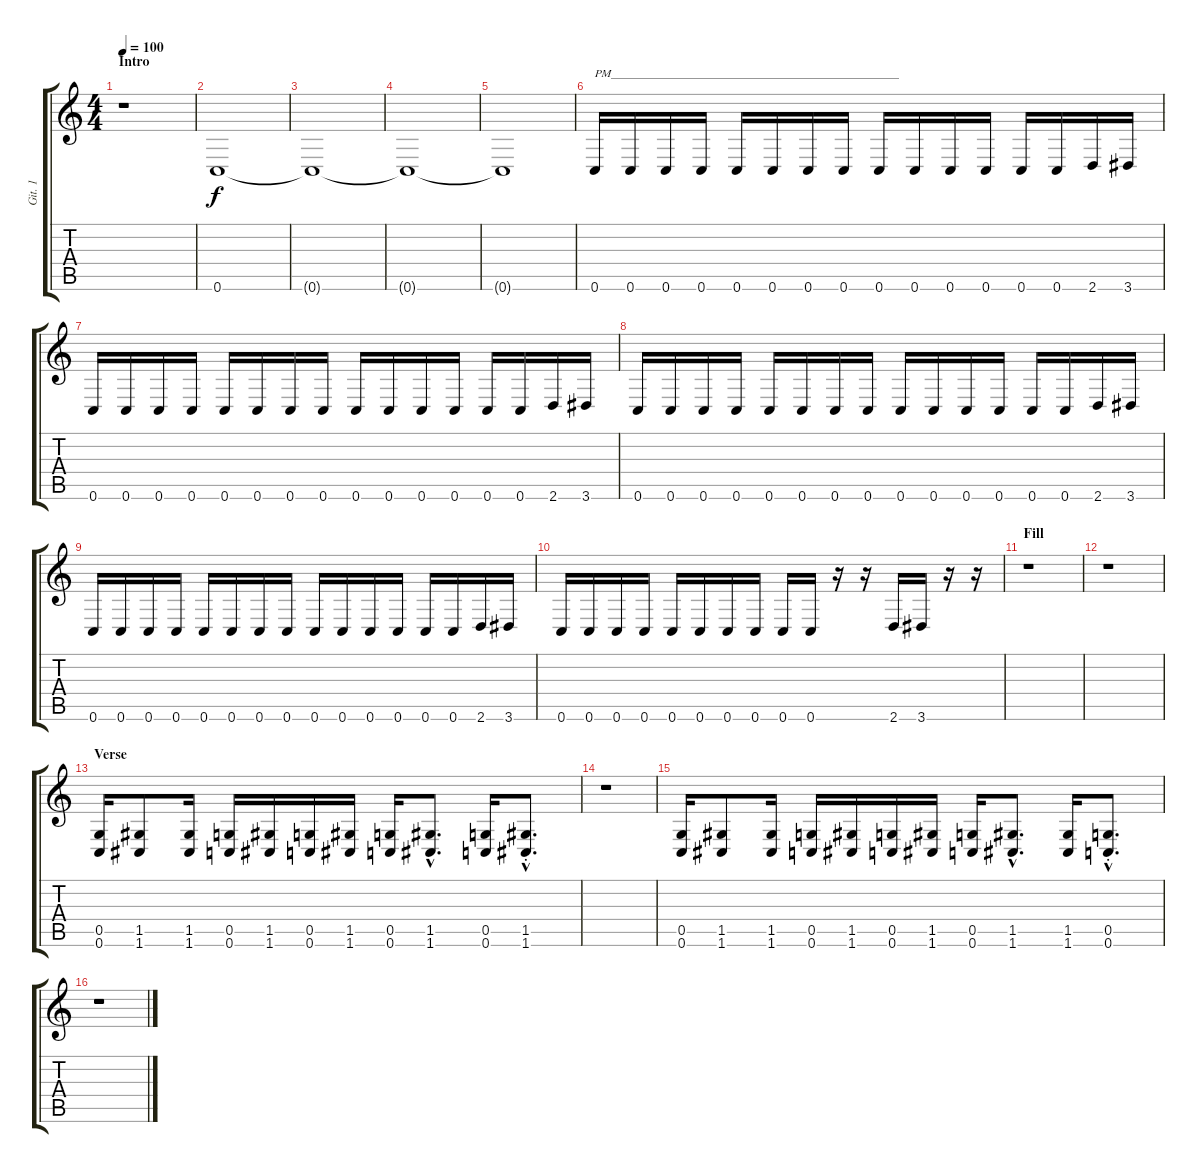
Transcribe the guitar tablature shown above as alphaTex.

\track ("Git. 1" "Git. 1") {instrument distortionguitar}
\staff {score tabs}
\tuning (D4 A3 F3 C3 G2 C2) {hide}
\ts (4 4)
\section ("" "Intro")
\tempo 100
\clef g2
\ks c
r.1{dy f volume 0 instrument distortionguitar} |
0.6.1{volume 14} |
0.6{t}.1 |
0.6{t}.1 |
0.6{t}.1 |
0.6.16{txt "PM________________________________________________"} 0.6.16 0.6.16 0.6.16 0.6.16 0.6.16 0.6.16 0.6.16 0.6.16 0.6.16 0.6.16 0.6.16 0.6.16 0.6.16 2.6.16 3.6.16 |
0.6.16 0.6.16 0.6.16 0.6.16 0.6.16 0.6.16 0.6.16 0.6.16 0.6.16 0.6.16 0.6.16 0.6.16 0.6.16 0.6.16 2.6.16 3.6.16 |
0.6.16 0.6.16 0.6.16 0.6.16 0.6.16 0.6.16 0.6.16 0.6.16 0.6.16 0.6.16 0.6.16 0.6.16 0.6.16 0.6.16 2.6.16 3.6.16 |
0.6.16 0.6.16 0.6.16 0.6.16 0.6.16 0.6.16 0.6.16 0.6.16 0.6.16 0.6.16 0.6.16 0.6.16 0.6.16 0.6.16 2.6.16 3.6.16 |
0.6.16 0.6.16 0.6.16 0.6.16 0.6.16 0.6.16 0.6.16 0.6.16 0.6.16 0.6.16 r.16 r.16 2.6.16 3.6.16 r.16 r.16 |
\section ("" "Fill")
r.1 |
r.1 |
\section ("" "Verse")
(0.5 0.6).16 (1.5 1.6).8 (1.5 1.6).16 (0.5 0.6).16 (1.5 1.6).16 (0.5 0.6).16 (1.5 1.6).16 (0.5 0.6).16 (1.5{hac} 1.6{hac}).8{d} (0.5 0.6).16 (1.5{hac st} 1.6{hac st}).8{d} |
r.1 |
(0.5 0.6).16 (1.5 1.6).8 (1.5 1.6).16 (0.5 0.6).16 (1.5 1.6).16 (0.5 0.6).16 (1.5 1.6).16 (0.5 0.6).16 (1.5{hac} 1.6{hac}).8{d} (1.5 1.6).16 (0.5{hac st} 0.6{hac st}).8{d} |
r.1
